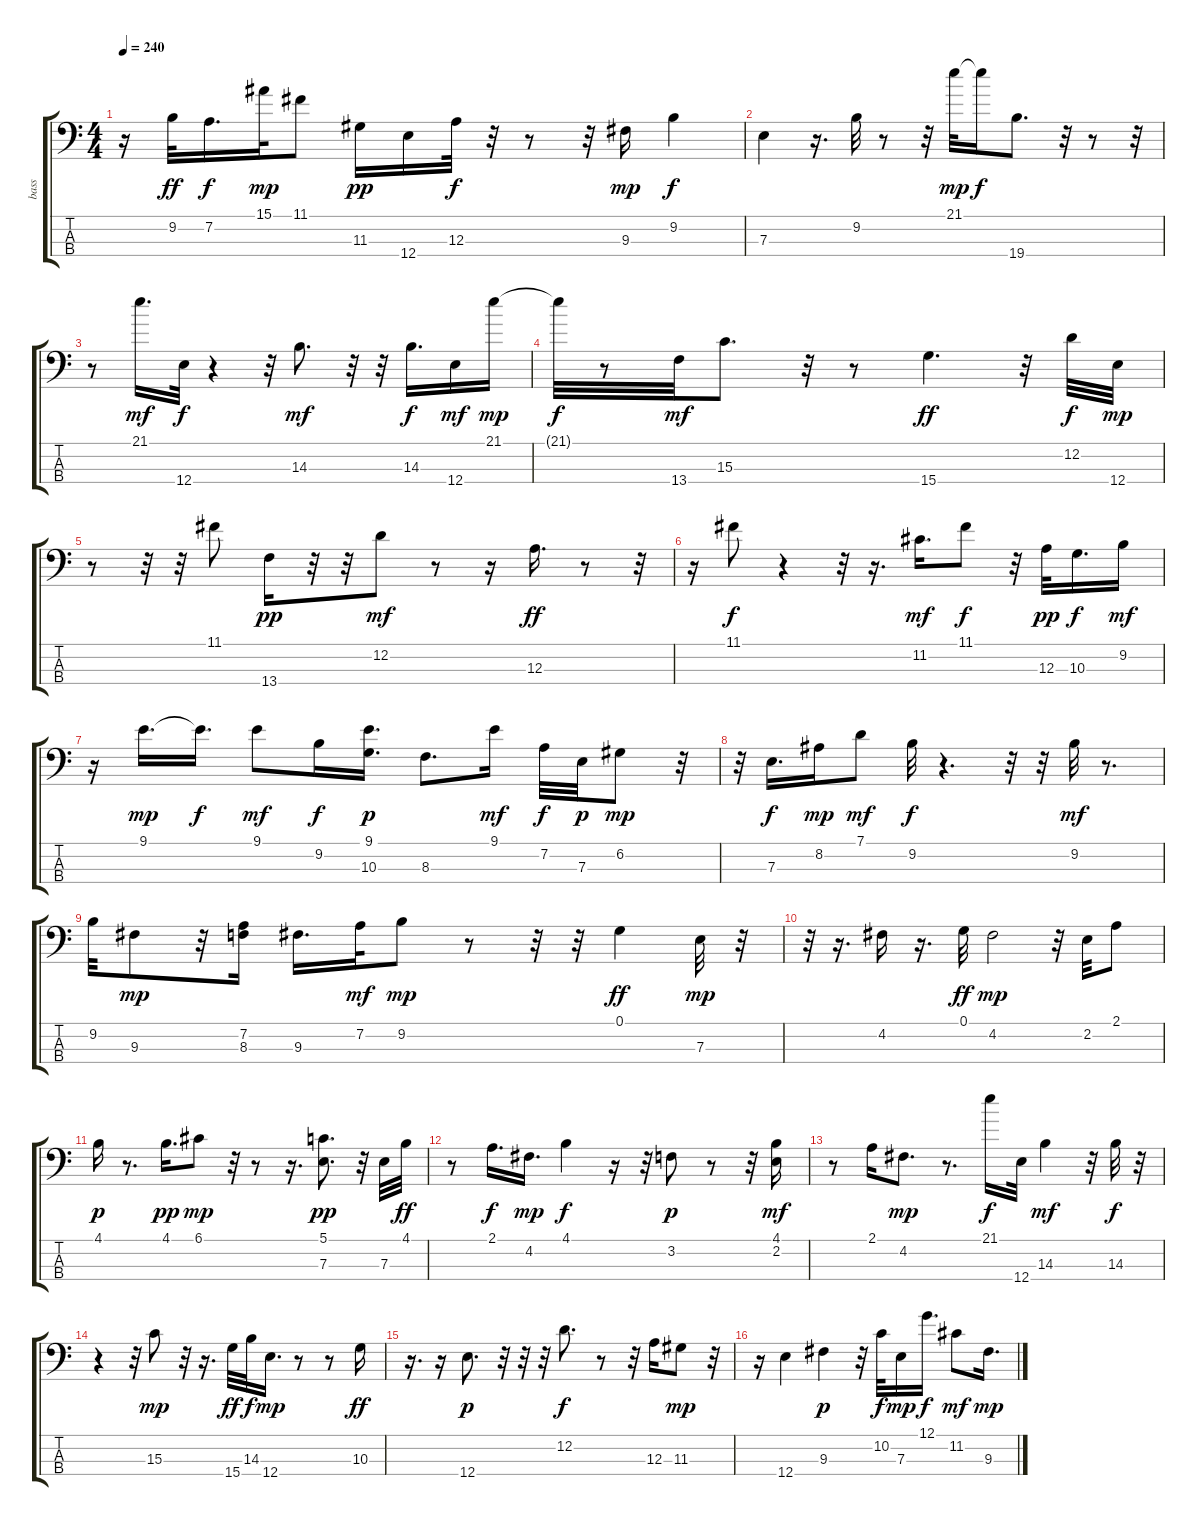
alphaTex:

\track ("bass" "bass") {instrument electricbassfinger}
\staff {score tabs}
\tuning (G2 D2 A1 E1) {hide}
\ts (4 4)
\tempo 240
\clef f4
\ks c
r.16{dy p} 9.2.32{dy ff} 7.2.16{d dy f} 15.1.32{dy mp} 11.1.8 11.3.16{dy pp} 12.4.16 12.3.32{dy f} r.32 r.8 r.32 9.3.16{dy mp} 9.2.4{dy f} |
7.3.4 r.16{d} 9.2.32 r.8 r.32 21.1.32{dy mp} 21.1{t}.16{dy f} 19.4.8{d} r.32 r.8 r.32 |
r.8 21.1.16{d dy mf} 12.4.32{dy f} r.4 r.32 14.3.8{d dy mf} r.32 r.32 14.3.16{d dy f} 12.4.16{dy mf} 21.1.16{dy mp} |
21.1{t}.32{dy f} r.8 13.4.32{dy mf} 15.3.8{d} r.32 r.8 15.4.4{d dy ff} r.32 12.2.32{dy f} 12.4.32{dy mp} |
r.8 r.32 r.32 11.1.8 13.4.16{dy pp} r.32 r.32 12.2.8{dy mf} r.8 r.16 12.3.16{d dy ff} r.8 r.32 |
r.16 11.1.8{dy f} r.4 r.32 r.16{d} 11.2.16{d dy mf} 11.1.8{dy f} r.32 12.3.32{dy pp} 10.3.16{d dy f} 9.2.16{dy mf} |
r.16 9.1.16{d dy mp} 9.1{t}.16{d dy f} 9.1.8{dy mf} 9.2.16{dy f} (9.1 10.3).16{d dy p} 8.3.8{d} 9.1.16{dy mf} 7.2.32{dy f} 7.3.32{dy p} 6.2.8{dy mp} r.32 |
r.32 7.3.16{d dy f} 8.2.16{dy mp} 7.1.8{dy mf} 9.2.32{dy f} r.4{d} r.32 r.32 9.2.32{dy mf} r.8{d} |
9.2.32 9.3.8{dy mp} r.32 (7.2 8.3).16 9.3.16{d} 7.2.32{dy mf} 9.2.8{dy mp} r.8 r.32 r.32 0.1.4{dy ff} 7.3.32{dy mp} r.32 |
r.32 r.16{d} 4.2.16 r.16{d} 0.1.32{dy ff} 4.2.2{dy mp} r.32 2.2.32 2.1.8 |
4.1.16{dy p} r.8{d} 4.1.16{d dy pp} 6.1.8{dy mp} r.32 r.8 r.16{d} (5.1 7.3).8{d dy pp} r.32 7.3.32 4.1.32{dy ff} |
r.8 2.1.16{d dy f} 4.2.16{d dy mp} 4.1.4{dy f} r.16 r.32 3.2.8{dy p} r.8 r.32 (4.1 2.2).16{dy mf} |
r.8 2.1.16 4.2.8{d dy mp} r.8{d} 21.1.16{dy f} 12.4.32 14.3.4{dy mf} r.32 14.3.32{dy f} r.32 |
r.4 r.32 15.3.8{dy mp} r.32 r.16{d} 15.4.32{dy ff} 14.3.32{dy f} 12.4.16{d dy mp} r.8 r.8 10.3.16{dy ff} |
r.16{d} r.16 12.4.8{d dy p} r.32 r.32 r.32 12.2.8{d dy f} r.8 r.32 12.3.16 11.3.8{dy mp} r.32 |
r.16 12.4.4 9.3.4{dy p} r.32 10.2.32{dy f} 7.3.16{dy mp} 12.1.16{d dy f} 11.2.8{dy mf} 9.3.16{d dy mp}
